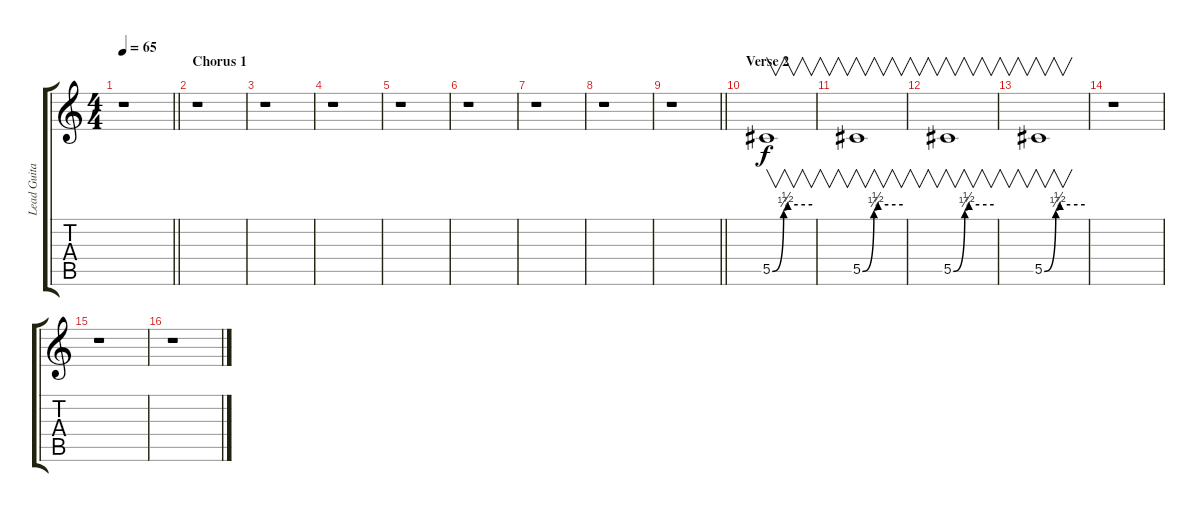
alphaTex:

\track ("Lead Guitar 1" "Lead Guita") {instrument distortionguitar}
\staff {score tabs}
\tuning (Eb4 Bb3 Gb3 Db3 Ab2 Db2) {hide}
\ts (4 4)
\tempo 65
\clef g2
\barLineRight lightlight
\ks c
r.1{dy f} |
\section ("" "Chorus 1")
r.1 |
r.1 |
r.1 |
r.1 |
r.1 |
r.1 |
r.1 |
\barLineRight lightlight
r.1 |
\section ("" "Verse 2")
5.5{be (custom 0 0 17 1 23 2 60 2)}.1{v volume 13} |
5.5{be (custom 0 0 17 1 23 2 60 2)}.1{v} |
5.5{be (custom 0 0 17 1 23 2 60 2)}.1{v} |
5.5{be (custom 0 0 17 1 23 2 60 2)}.1{v} |
r.1 |
r.1 |
r.1
